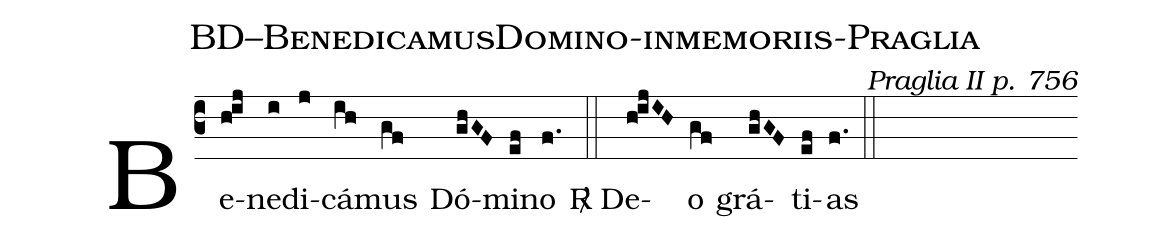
name: BD--BenedicamusDomino-inmemoriis-Praglia;
commentary: Praglia II p. 756;
%%
(c3) Be(h!ij)ne(i)di(j)cá(ih)mus(gf) Dó(ghGF)mi(ef)no(f.) (::)
<sp>R/</sp> De(h!ijIH)o(gf) grá(ghGF)ti(ef)as(f.) (::)
